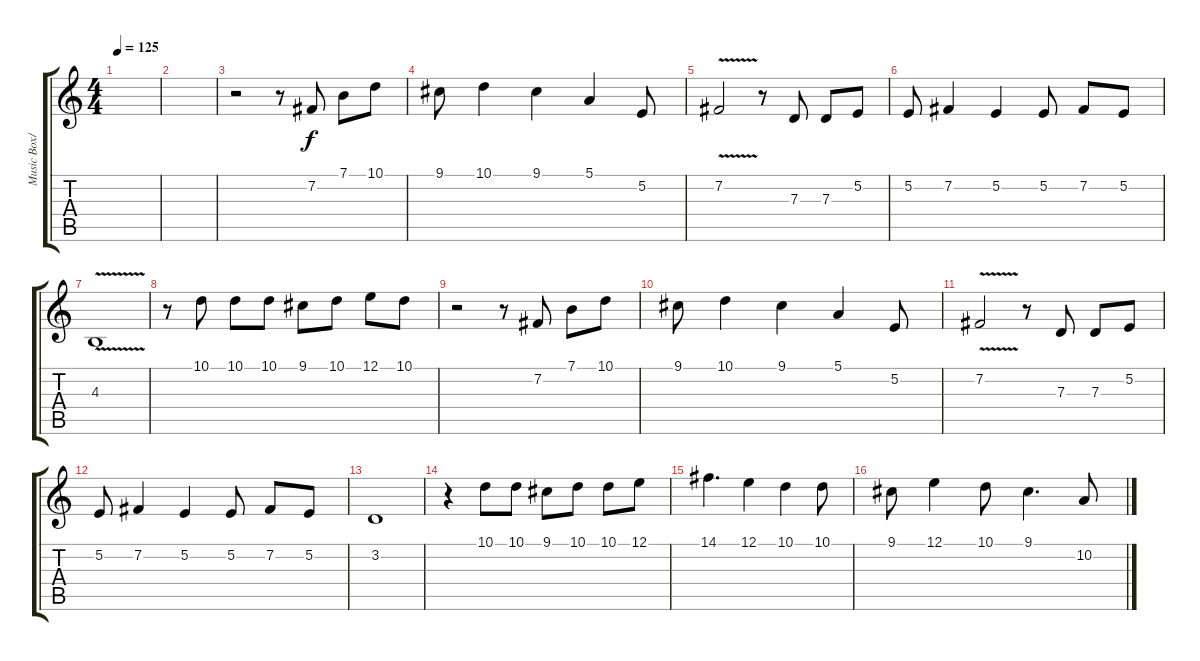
\track ("Music Box/Vocals" "Music Box/") {instrument ocarina}
\staff {score tabs}
\tuning (E4 B3 G3 D3 A2 E2) {hide}
\ts (4 4)
\tempo 125
\clef g2
\ks c
|
|
r.2{instrument ocarina} r.8 7.2.8 7.1.8 10.1.8 |
9.1.8 10.1.4 9.1.4 5.1.4 5.2.8 |
7.2{v}.2 r.8 7.3.8 7.3.8 5.2.8 |
5.2.8 7.2.4 5.2.4 5.2.8 7.2.8 5.2.8 |
4.3{v}.1 |
r.8 10.1.8 10.1.8 10.1.8 9.1.8 10.1.8 12.1.8 10.1.8 |
r.2 r.8 7.2.8 7.1.8 10.1.8 |
9.1.8 10.1.4 9.1.4 5.1.4 5.2.8 |
7.2{v}.2 r.8 7.3.8 7.3.8 5.2.8 |
5.2.8 7.2.4 5.2.4 5.2.8 7.2.8 5.2.8 |
3.2.1 |
r.4 10.1.8 10.1.8 9.1.8 10.1.8 10.1.8 12.1.8 |
14.1.4{d} 12.1.4 10.1.4 10.1.8 |
9.1.8 12.1.4 10.1.8 9.1.4{d} 10.2.8
